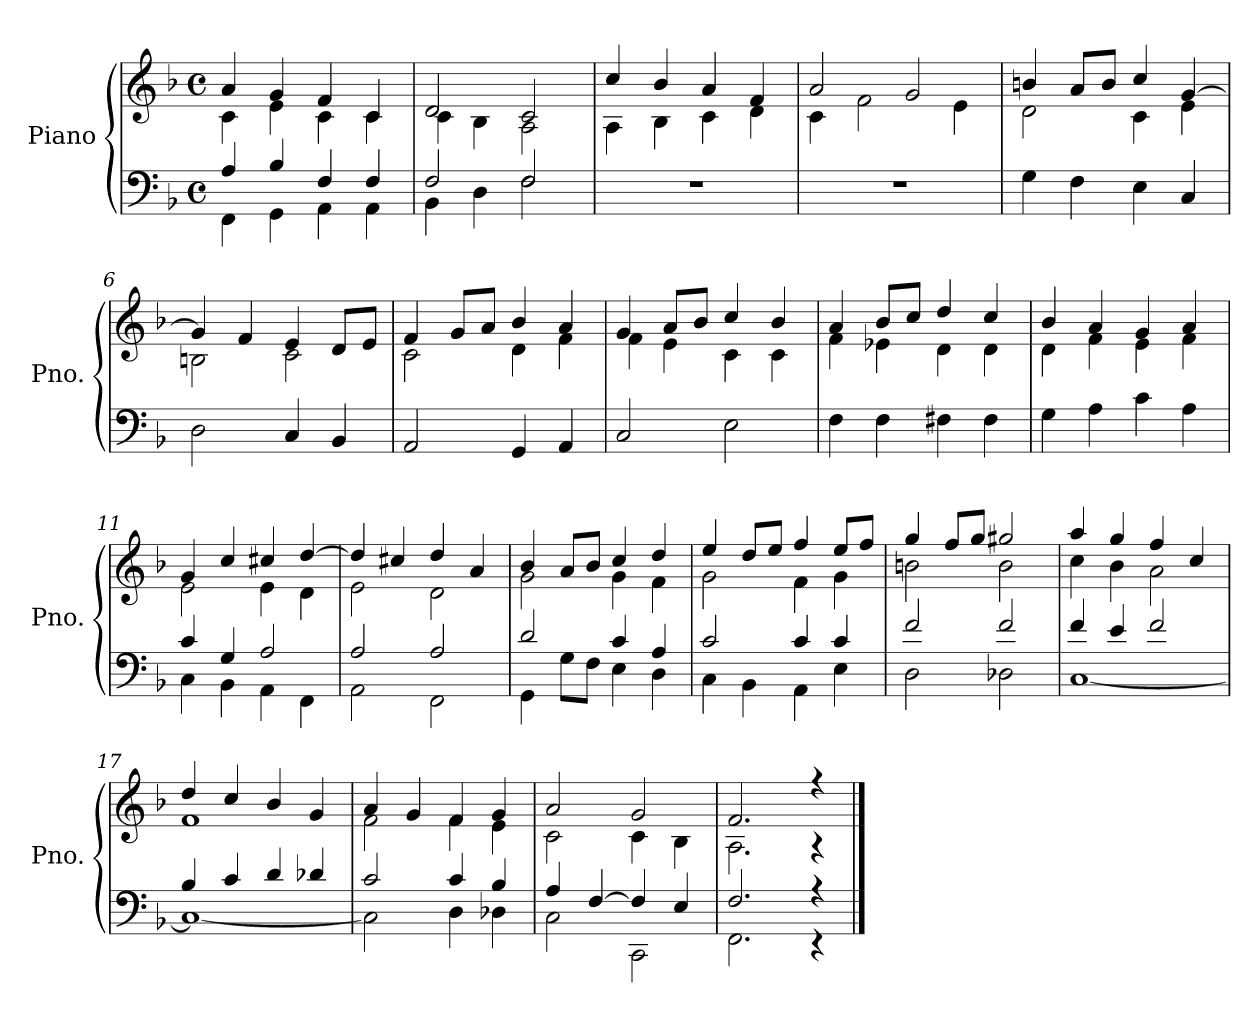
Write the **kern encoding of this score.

**kern	**kern
*part1	*part1
*staff2	*staff1
*I"Piano	*
*I'Pno.	*
*clefF4	*clefG2
*k[b-]	*k[b-]
*M4/4	*M4/4
*met(c)	*met(c)
=1	=1
*^	*^
4A/	4FF\	4a/	4c\
4B-/	4GG\	4g/	4e\
4F/	4AA\	4f/	4c\
4F/	4AA\	4c/	4c\
=2	=2	=2	=2
2F/	4BB-\	2d/	4c\
.	4D\	.	4B-\
2F/	2F\	2c/	2A\
*v	*v	*	*
=3	=3	=3
1r	4cc/	4A\
.	4b-/	4B-\
.	4a/	4c\
.	4f/	4d\
=4	=4	=4
1r	2a/	4c\
.	.	2f\
.	2g/	.
.	.	4e\
=5	=5	=5
4G\	4bn/	2d\
4F\	8a/L	.
.	8b/J	.
4E\	4cc/	4c\
4C/	[4g/	4e\
=6	=6	=6
2D\	4g/]	2Bn\
.	4f/	.
4C/	4e/	2c\
4BB-/	8d/L	.
.	8e/J	.
=7	=7	=7
2AA/	4f/	2c\
.	8g/L	.
.	8a/J	.
4GG/	4b-/	4d\
4AA/	4a/	4f\
!!LO:LB:g=z	!!
=8	=8	=8
2C/	4g/	4f\
.	8a/L	4e\
.	8b-/J	.
2E\	4cc/	4c\
.	4b-/	4c\
=9	=9	=9
4F\	4a/	4f\
4F\	8b-/L	4e-X\
.	8cc/J	.
4F#X\	4dd/	4d\
4F#\	4cc/	4d\
=10	=10	=10
4G\	4b-/	4d\
4A\	4a/	4f\
4c\	4g/	4e\
4A\	4a/	4f\
=11	=11	=11
*^	*	*
4c/	4C\	4g/	2e\
4G/	4BB-\	4cc/	.
2A/	4AA\	4cc#X/	4e\
.	4FF\	[4dd/	4d\
=12	=12	=12	=12
2A/	2AA\	4dd/]	2e\
.	.	4cc#X/	.
2A/	2FF\	4dd/	2d\
.	.	4a/	.
=13	=13	=13	=13
2d/	4GG\	4b-/	2g\
.	8G\L	8a/L	.
.	8F\J	8b-/J	.
4c/	4E\	4cc/	4g\
4A/	4D\	4dd/	4f\
=14	=14	=14	=14
2c/	4C\	4ee/	2g\
.	4BB-\	8dd/L	.
.	.	8ee/J	.
4c/	4AA\	4ff/	4f\
4c/	4E\	8ee/L	4g\
.	.	8ff/J	.
=15	=15	=15	=15
2f/	2D\	4gg/	2bn\
.	.	8ff/L	.
.	.	8gg/J	.
2f/	2D-X\	2gg#X/	2b\
!!LO:LB:g=z	!!
=16	=16	=16	=16
4f/	[1C	4aa/	4cc\
4e/	.	4gg/	4b-\
2f/	.	4ff/	2a\
.	.	4cc/	.
=17	=17	=17	=17
4B-/	1C_	4dd/	1f
4c/	.	4cc/	.
4d/	.	4b-/	.
4d-X/	.	4g/	.
=18	=18	=18	=18
2c/	2C\]	4a/	2f\
.	.	4g/	.
4c/	4D\	4f/	4f\
4B-/	4D-X\	4g/	4e\
=19	=19	=19	=19
4A/	2C\	2a/	2c\
[4F/	.	.	.
4F/]	2CC\	2g/	4c\
4E/	.	.	4B-\
=20	=20	=20	=20
2.F/	2.FF\	2.f/	2.A\
4r	4r	4r	4r
*v	*v	*	*
*	*v	*v
==	==
*-	*-
